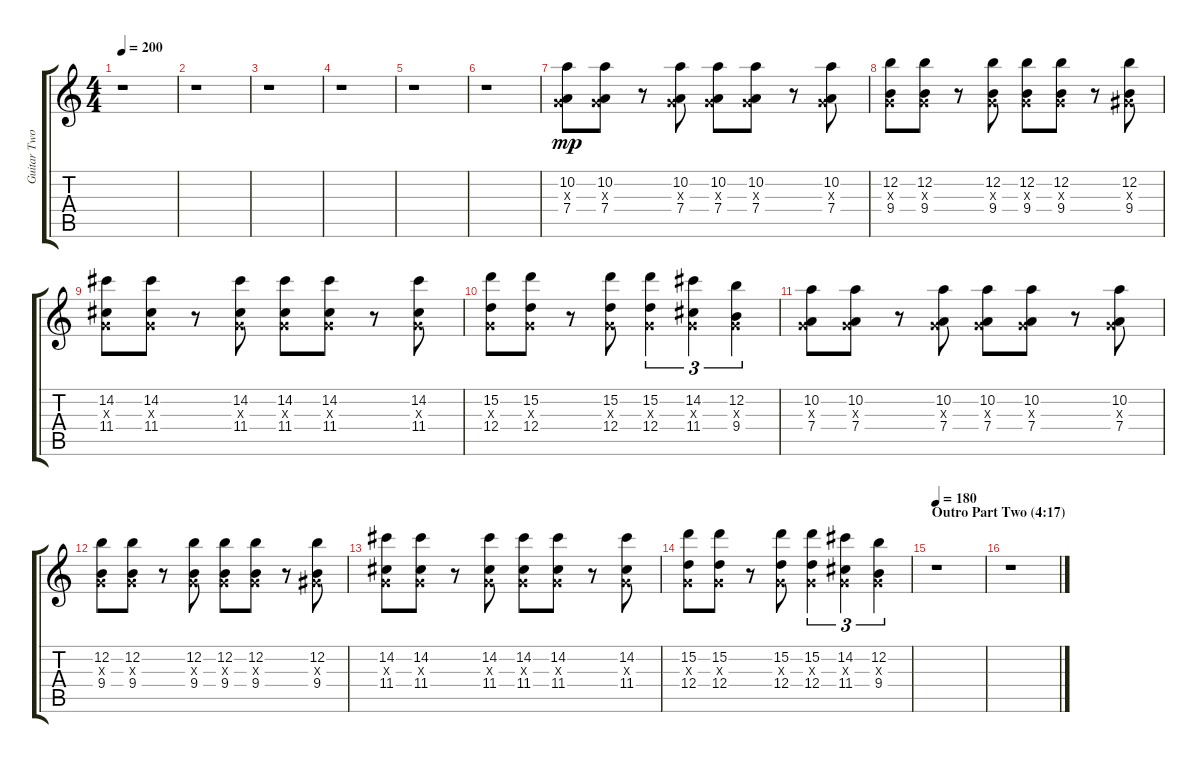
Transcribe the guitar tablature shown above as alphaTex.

\track ("Guitar Two" "Guitar Two") {instrument distortionguitar}
\staff {score tabs}
\tuning (E4 B3 G3 D3 A2 E2) {hide}
\ts (4 4)
\tempo 200
\clef g2
\ks c
r.1{dy mp} |
r.1 |
r.1 |
r.1 |
r.1 |
r.1 |
(10.2 0.3{x} 7.4).8 (10.2 0.3{x} 7.4).8 r.8 (10.2 0.3{x} 7.4).8 (10.2 0.3{x} 7.4).8 (10.2 0.3{x} 7.4).8 r.8 (10.2 0.3{x} 7.4).8 |
(12.2 0.3{x} 9.4).8 (12.2 0.3{x} 9.4).8 r.8 (12.2 0.3{x} 9.4).8 (12.2 0.3{x} 9.4).8 (12.2 0.3{x} 9.4).8 r.8 (12.2 1.3{x} 9.4).8 |
(14.2 0.3{x} 11.4).8 (14.2 0.3{x} 11.4).8 r.8 (14.2 0.3{x} 11.4).8 (14.2 0.3{x} 11.4).8 (14.2 0.3{x} 11.4).8 r.8 (14.2 0.3{x} 11.4).8 |
(15.2 0.3{x} 12.4).8 (15.2 0.3{x} 12.4).8 r.8 (15.2 0.3{x} 12.4).8 (15.2 0.3{x} 12.4).4{tu (3 2)} (14.2 0.3{x} 11.4).4{tu (3 2)} (12.2 0.3{x} 9.4).4{tu (3 2)} |
(10.2 0.3{x} 7.4).8 (10.2 0.3{x} 7.4).8 r.8 (10.2 0.3{x} 7.4).8 (10.2 0.3{x} 7.4).8 (10.2 0.3{x} 7.4).8 r.8 (10.2 0.3{x} 7.4).8 |
(12.2 0.3{x} 9.4).8 (12.2 0.3{x} 9.4).8 r.8 (12.2 0.3{x} 9.4).8 (12.2 0.3{x} 9.4).8 (12.2 0.3{x} 9.4).8 r.8 (12.2 1.3{x} 9.4).8 |
(14.2 0.3{x} 11.4).8 (14.2 0.3{x} 11.4).8 r.8 (14.2 0.3{x} 11.4).8 (14.2 0.3{x} 11.4).8 (14.2 0.3{x} 11.4).8 r.8 (14.2 0.3{x} 11.4).8 |
(15.2 0.3{x} 12.4).8 (15.2 0.3{x} 12.4).8 r.8 (15.2 0.3{x} 12.4).8 (15.2 0.3{x} 12.4).4{tu (3 2)} (14.2 0.3{x} 11.4).4{tu (3 2)} (12.2 0.3{x} 9.4).4{tu (3 2)} |
\section ("" "Outro Part Two (4:17)")
\tempo 180
r.1 |
r.1
